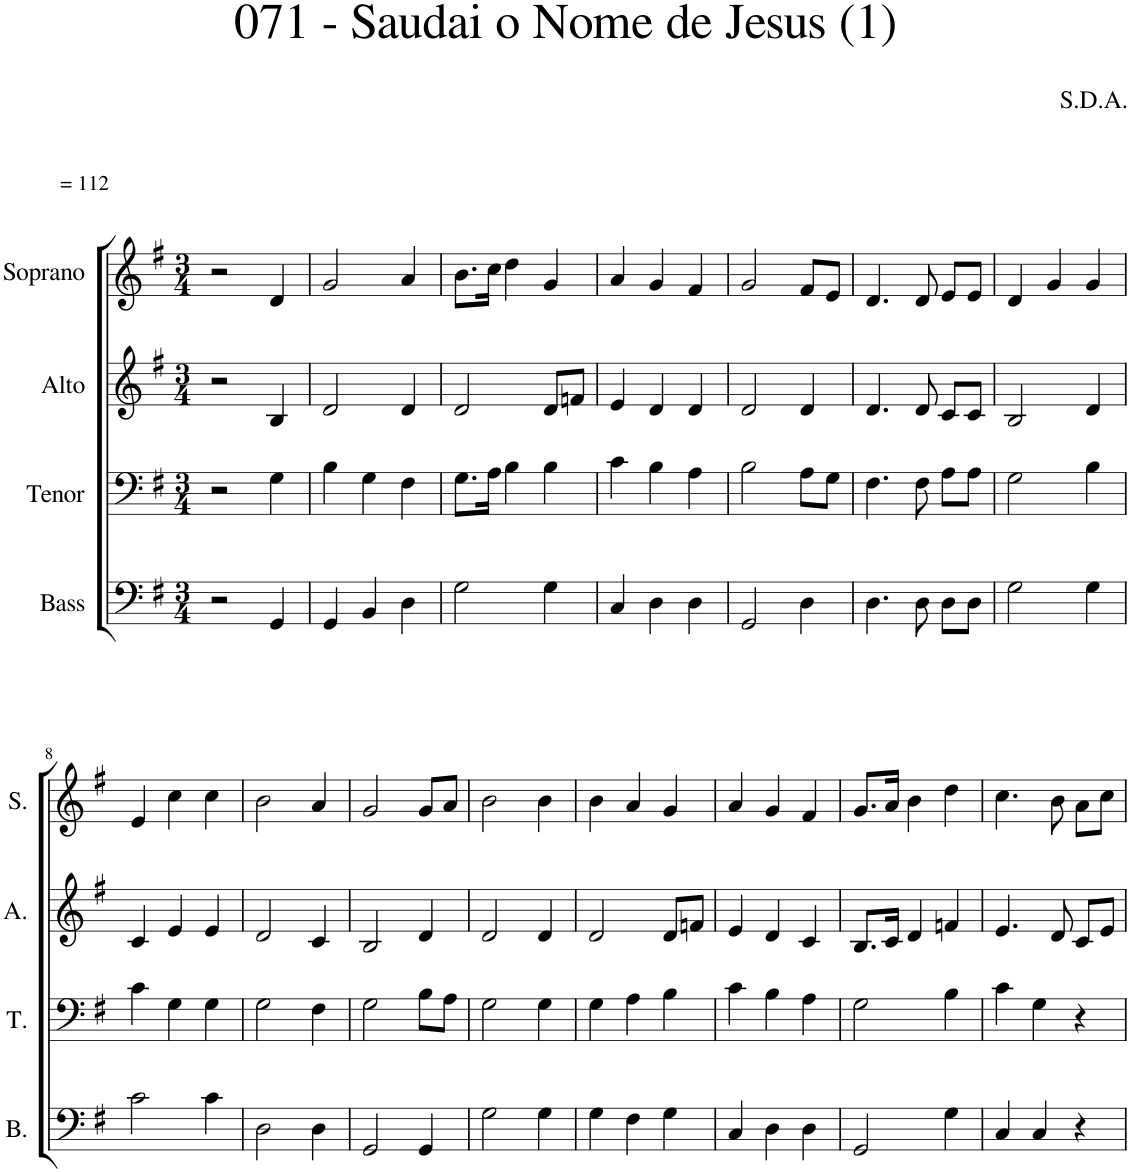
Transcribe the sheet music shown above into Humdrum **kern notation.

**kern	**kern	**kern	**kern
*part4	*part3	*part2	*part1
*staff4	*staff3	*staff2	*staff1
*I"Bass	*I"Tenor	*I"Alto	*I"Soprano
*I'B.	*I'T.	*I'A.	*I'S.
*clefF4	*clefF4	*clefG2	*clefG2
*k[f#]	*k[f#]	*k[f#]	*k[f#]
*M3/4	*M3/4	*M3/4	*M3/4
=1	=1	=1	=1
!	!	!	!LO:TX:a:t== 112
2r	2r	2r	2r
4GG/	4G\	4B/	4d/
=2	=2	=2	=2
4GG/	4B\	2d/	2g/
4BB/	4G\	.	.
4D\	4F#\	4d/	4a/
=3	=3	=3	=3
2G\	8.G\L	2d/	8.b\L
.	16A\Jk	.	16cc\Jk
.	4B\	.	4dd\
4G\	4B\	8d/L	4g/
.	.	8fn/J	.
=4	=4	=4	=4
4C/	4c\	4e/	4a/
4D\	4B\	4d/	4g/
4D\	4A\	4d/	4f#/
=5	=5	=5	=5
2GG/	2B\	2d/	2g/
4D\	8A\L	4d/	8f#/L
.	8G\J	.	8e/J
=6	=6	=6	=6
4.D\	4.F#\	4.d/	4.d/
8D\	8F#\	8d/	8d/
8D\L	8A\L	8c/L	8e/L
8D\J	8A\J	8c/J	8e/J
=7	=7	=7	=7
2G\	2G\	2B/	4d/
.	.	.	4g/
4G\	4B\	4d/	4g/
!!LO:LB:g=z
=8	=8	=8	=8
2c\	4c\	4c/	4e/
.	4G\	4e/	4cc\
4c\	4G\	4e/	4cc\
=9	=9	=9	=9
2D\	2G\	2d/	2b\
4D\	4F#\	4c/	4a/
=10	=10	=10	=10
2GG/	2G\	2B/	2g/
4GG/	8B\L	4d/	8g/L
.	8A\J	.	8a/J
=11	=11	=11	=11
2G\	2G\	2d/	2b\
4G\	4G\	4d/	4b\
=12	=12	=12	=12
4G\	4G\	2d/	4b\
4F#\	4A\	.	4a/
4G\	4B\	8d/L	4g/
.	.	8fn/J	.
=13	=13	=13	=13
4C/	4c\	4e/	4a/
4D\	4B\	4d/	4g/
4D\	4A\	4c/	4f#/
=14	=14	=14	=14
2GG/	2G\	8.B/L	8.g/L
.	.	16c/Jk	16a/Jk
.	.	4d/	4b\
4G\	4B\	4fn/	4dd\
=15	=15	=15	=15
4C/	4c\	4.e/	4.cc\
4C/	4G\	.	.
.	.	8d/	8b\
4r	4r	8c/L	8a\L
.	.	8e/J	8cc\J
=	=	=	=
*-	*-	*-	*-
